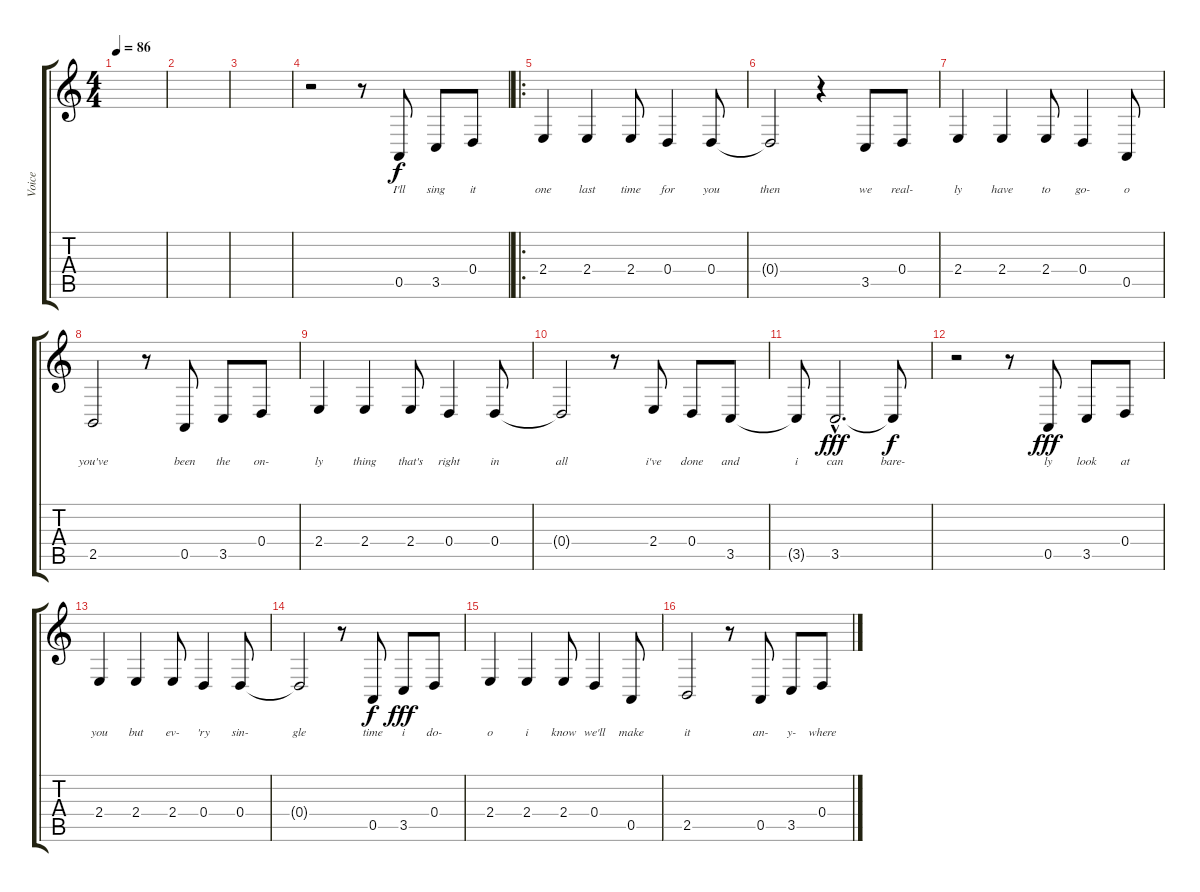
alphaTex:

\track ("Voice" "Voice") {instrument clarinet}
\staff {score tabs}
\tuning (E4 B3 G3 D3 A2 E2) {hide}
\ts (4 4)
\tempo 86
\clef g2
\ks c
|
|
|
r.2 r.8 0.5.8{lyrics (0 "I'll") lyrics (1 "") lyrics (2 "") lyrics (3 "") lyrics (4 "")} 3.5.8{lyrics (0 "sing") lyrics (1 "") lyrics (2 "") lyrics (3 "") lyrics (4 "")} 0.4.8{lyrics (0 "it") lyrics (1 "") lyrics (2 "") lyrics (3 "") lyrics (4 "")} |
\ro
2.4.4{lyrics (0 "one") lyrics (1 "") lyrics (2 "") lyrics (3 "") lyrics (4 "")} 2.4.4{lyrics (0 "last") lyrics (1 "") lyrics (2 "") lyrics (3 "") lyrics (4 "")} 2.4.8{lyrics (0 "time") lyrics (1 "") lyrics (2 "") lyrics (3 "") lyrics (4 "")} 0.4.4{lyrics (0 "for") lyrics (1 "") lyrics (2 "") lyrics (3 "") lyrics (4 "")} 0.4.8{lyrics (0 "you") lyrics (1 "") lyrics (2 "") lyrics (3 "") lyrics (4 "")} |
0.4{t}.2{lyrics (0 "then") lyrics (1 "") lyrics (2 "") lyrics (3 "") lyrics (4 "")} r.4 3.5.8{lyrics (0 "we") lyrics (1 "") lyrics (2 "") lyrics (3 "") lyrics (4 "")} 0.4.8{lyrics (0 "real-") lyrics (1 "") lyrics (2 "") lyrics (3 "") lyrics (4 "")} |
2.4.4{lyrics (0 "ly") lyrics (1 "") lyrics (2 "") lyrics (3 "") lyrics (4 "")} 2.4.4{lyrics (0 "have") lyrics (1 "") lyrics (2 "") lyrics (3 "") lyrics (4 "")} 2.4.8{lyrics (0 "to") lyrics (1 "") lyrics (2 "") lyrics (3 "") lyrics (4 "")} 0.4.4{lyrics (0 "go-") lyrics (1 "") lyrics (2 "") lyrics (3 "") lyrics (4 "")} 0.5.8{lyrics (0 "o") lyrics (1 "") lyrics (2 "") lyrics (3 "") lyrics (4 "")} |
2.5.2{lyrics (0 "you've") lyrics (1 "") lyrics (2 "") lyrics (3 "") lyrics (4 "")} r.8 0.5.8{lyrics (0 "been") lyrics (1 "") lyrics (2 "") lyrics (3 "") lyrics (4 "")} 3.5.8{lyrics (0 "the") lyrics (1 "") lyrics (2 "") lyrics (3 "") lyrics (4 "")} 0.4.8{lyrics (0 "on-") lyrics (1 "") lyrics (2 "") lyrics (3 "") lyrics (4 "")} |
2.4.4{lyrics (0 "ly") lyrics (1 "") lyrics (2 "") lyrics (3 "") lyrics (4 "")} 2.4.4{lyrics (0 "thing") lyrics (1 "") lyrics (2 "") lyrics (3 "") lyrics (4 "")} 2.4.8{lyrics (0 "that's") lyrics (1 "") lyrics (2 "") lyrics (3 "") lyrics (4 "")} 0.4.4{lyrics (0 "right") lyrics (1 "") lyrics (2 "") lyrics (3 "") lyrics (4 "")} 0.4.8{lyrics (0 "in") lyrics (1 "") lyrics (2 "") lyrics (3 "") lyrics (4 "")} |
0.4{t}.2{lyrics (0 "all") lyrics (1 "") lyrics (2 "") lyrics (3 "") lyrics (4 "")} r.8 2.4.8{lyrics (0 "i've") lyrics (1 "") lyrics (2 "") lyrics (3 "") lyrics (4 "")} 0.4.8{lyrics (0 "done") lyrics (1 "") lyrics (2 "") lyrics (3 "") lyrics (4 "")} 3.5.8{lyrics (0 "and") lyrics (1 "") lyrics (2 "") lyrics (3 "") lyrics (4 "") dy f} |
3.5{t}.8{lyrics (0 "i") lyrics (1 "") lyrics (2 "") lyrics (3 "") lyrics (4 "")} 3.5{hac}.2{d lyrics (0 "can") lyrics (1 "") lyrics (2 "") lyrics (3 "") lyrics (4 "") dy fff} 3.5{t}.8{lyrics (0 "bare-") lyrics (1 "") lyrics (2 "") lyrics (3 "") lyrics (4 "") dy f} |
r.2 r.8 0.5.8{lyrics (0 "ly") lyrics (1 "") lyrics (2 "") lyrics (3 "") lyrics (4 "") dy fff} 3.5.8{lyrics (0 "look") lyrics (1 "") lyrics (2 "") lyrics (3 "") lyrics (4 "")} 0.4.8{lyrics (0 "at") lyrics (1 "") lyrics (2 "") lyrics (3 "") lyrics (4 "")} |
2.4.4{lyrics (0 "you") lyrics (1 "") lyrics (2 "") lyrics (3 "") lyrics (4 "")} 2.4.4{lyrics (0 "but") lyrics (1 "") lyrics (2 "") lyrics (3 "") lyrics (4 "")} 2.4.8{lyrics (0 "ev-") lyrics (1 "") lyrics (2 "") lyrics (3 "") lyrics (4 "")} 0.4.4{lyrics (0 "'ry") lyrics (1 "") lyrics (2 "") lyrics (3 "") lyrics (4 "")} 0.4.8{lyrics (0 "sin-") lyrics (1 "") lyrics (2 "") lyrics (3 "") lyrics (4 "")} |
0.4{t}.2{lyrics (0 "gle") lyrics (1 "") lyrics (2 "") lyrics (3 "") lyrics (4 "")} r.8 0.5.8{lyrics (0 "time") lyrics (1 "") lyrics (2 "") lyrics (3 "") lyrics (4 "") dy f} 3.5.8{lyrics (0 "i") lyrics (1 "") lyrics (2 "") lyrics (3 "") lyrics (4 "") dy fff} 0.4.8{lyrics (0 "do-") lyrics (1 "") lyrics (2 "") lyrics (3 "") lyrics (4 "")} |
2.4.4{lyrics (0 "o") lyrics (1 "") lyrics (2 "") lyrics (3 "") lyrics (4 "")} 2.4.4{lyrics (0 "i") lyrics (1 "") lyrics (2 "") lyrics (3 "") lyrics (4 "")} 2.4.8{lyrics (0 "know") lyrics (1 "") lyrics (2 "") lyrics (3 "") lyrics (4 "")} 0.4.4{lyrics (0 "we'll") lyrics (1 "") lyrics (2 "") lyrics (3 "") lyrics (4 "")} 0.5.8{lyrics (0 "make") lyrics (1 "") lyrics (2 "") lyrics (3 "") lyrics (4 "")} |
2.5.2{lyrics (0 "it") lyrics (1 "") lyrics (2 "") lyrics (3 "") lyrics (4 "")} r.8 0.5.8{lyrics (0 "an-") lyrics (1 "") lyrics (2 "") lyrics (3 "") lyrics (4 "")} 3.5.8{lyrics (0 "y-") lyrics (1 "") lyrics (2 "") lyrics (3 "") lyrics (4 "")} 0.4.8{lyrics (0 "where") lyrics (1 "") lyrics (2 "") lyrics (3 "") lyrics (4 "")}
